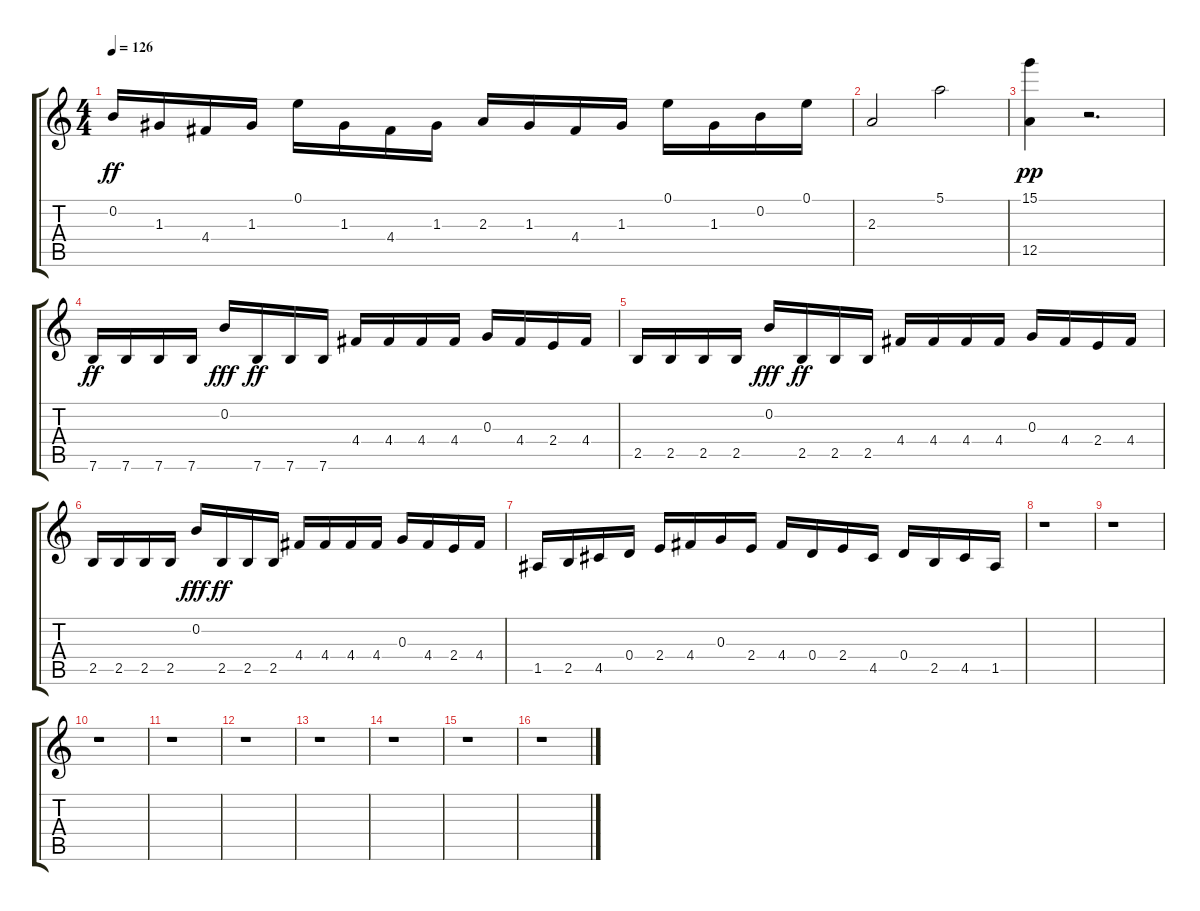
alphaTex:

\track "" {instrument acousticguitarnylon}
\staff {score tabs}
\tuning (E4 B3 G3 D3 A2 E2) {hide}
\ts (4 4)
\tempo 126
\clef g2
\ks c
0.2.16{dy ff} 1.3.16 4.4.16 1.3.16 0.1.16 1.3.16 4.4.16 1.3.16 2.3.16 1.3.16 4.4.16 1.3.16 0.1.16 1.3.16 0.2.16 0.1.16 |
2.3.2 5.1.2 |
(15.1 12.5).4{dy pp} r.2{d} |
7.6.16{dy ff} 7.6.16 7.6.16 7.6.16 0.2.16{dy fff} 7.6.16{dy ff} 7.6.16 7.6.16 4.4.16 4.4.16 4.4.16 4.4.16 0.3.16 4.4.16 2.4.16 4.4.16 |
2.5.16 2.5.16 2.5.16 2.5.16 0.2.16{dy fff} 2.5.16{dy ff} 2.5.16 2.5.16 4.4.16 4.4.16 4.4.16 4.4.16 0.3.16 4.4.16 2.4.16 4.4.16 |
2.5.16 2.5.16 2.5.16 2.5.16 0.2.16{dy fff} 2.5.16{dy ff} 2.5.16 2.5.16 4.4.16 4.4.16 4.4.16 4.4.16 0.3.16 4.4.16 2.4.16 4.4.16 |
1.5.16 2.5.16 4.5.16 0.4.16 2.4.16 4.4.16 0.3.16 2.4.16 4.4.16 0.4.16 2.4.16 4.5.16 0.4.16 2.5.16 4.5.16 1.5.16 |
r.1 |
r.1 |
r.1 |
r.1 |
r.1 |
r.1 |
r.1 |
r.1 |
r.1
